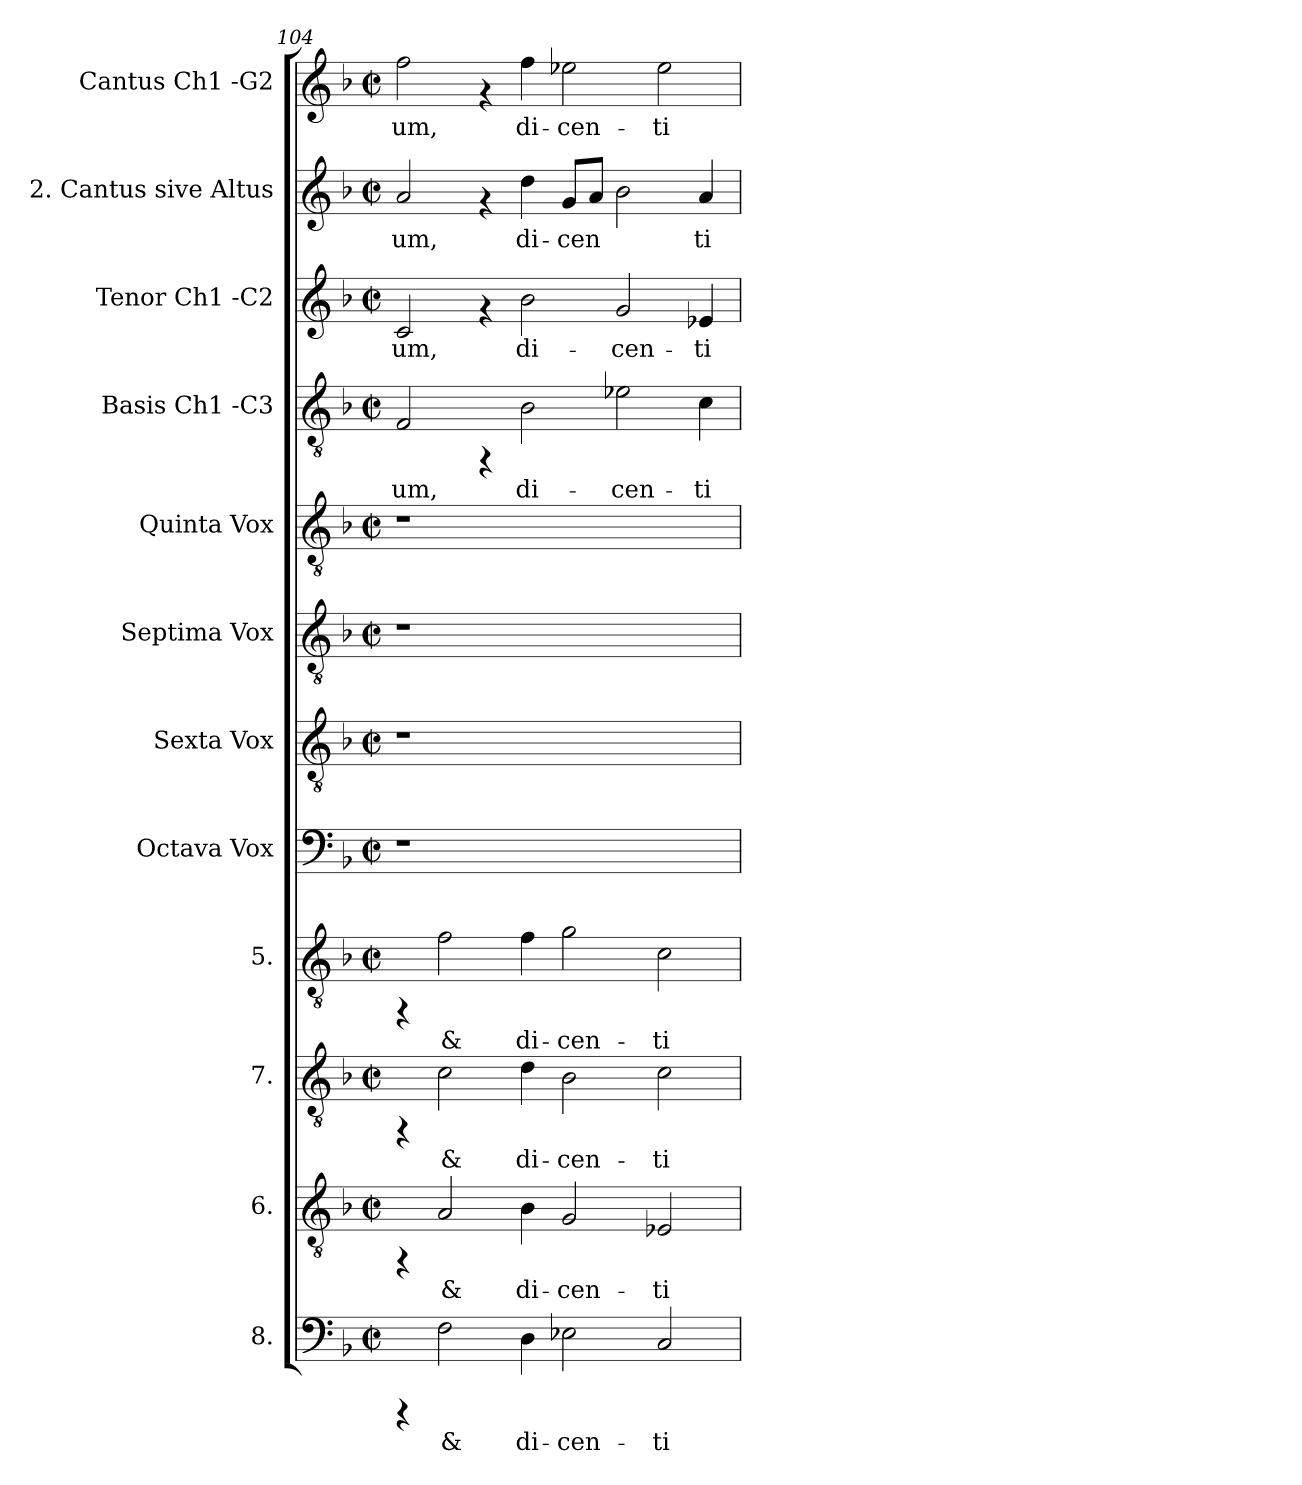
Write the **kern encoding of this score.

**kern	**text	**kern	**text	**kern	**text	**kern	**text	**kern	**kern	**kern	**kern	**kern	**text	**kern	**text	**kern	**text	**kern	**text
*part12	*part12	*part11	*part11	*part10	*part10	*part9	*part9	*part8	*part7	*part6	*part5	*part4	*part4	*part3	*part3	*part2	*part2	*part1	*part1
*staff12	*staff12	*staff11	*staff11	*staff10	*staff10	*staff9	*staff9	*staff8	*staff7	*staff6	*staff5	*staff4	*staff4	*staff3	*staff3	*staff2	*staff2	*staff1	*staff1
*I"8.	*	*I"6.	*	*I"7.	*	*I"5.	*	*I"Octava  Vox	*I"Sexta  Vox	*I"Septima  Vox	*I"Quinta  Vox	*I"Basis  Ch1 -C3	*	*I"Tenor  Ch1 -C2	*	*I"2. Cantus sive  Altus	*	*I"Cantus  Ch1 -G2	*
*	*	*	*	*	*	*	*	*	*	*	*	*I'B	*	*I'T	*	*I'A	*	*I'C	*
*clefF4	*	*clefGv2	*	*clefGv2	*	*clefGv2	*	*clefF4	*clefGv2	*clefGv2	*clefGv2	*clefGv2	*	*clefG2	*	*clefG2	*	*clefG2	*
*k[b-]	*	*k[b-]	*	*k[b-]	*	*k[b-]	*	*k[b-]	*k[b-]	*k[b-]	*k[b-]	*k[b-]	*	*k[b-]	*	*k[b-]	*	*k[b-]	*
*F:	*	*F:	*	*F:	*	*F:	*	*F:	*F:	*F:	*F:	*F:	*	*F:	*	*F:	*	*F:	*
*M2/2	*	*M2/2	*	*M2/2	*	*M2/2	*	*M2/2	*M2/2	*M2/2	*M2/2	*M2/2	*	*M2/2	*	*M2/2	*	*M2/2	*
*met(c|)	*	*met(c|)	*	*met(c|)	*	*met(c|)	*	*met(c|)	*met(c|)	*met(c|)	*met(c|)	*met(c|)	*	*met(c|)	*	*met(c|)	*	*met(c|)	*
=104	=104	=104	=104	=104	=104	=104	=104	=104	=104	=104	=104	=104	=104	=104	=104	=104	=104	=104	=104
!	!	!	!	!	!	!	!	!	!	!	!	!	!LO:LY:b:cj	!	!LO:LY:b:cj	!	!LO:LY:b:cj	!	!LO:LY:b:cj
4rCCC	.	4rFF	.	4rFF	.	4rFF	.	1r	1r	1r	1r	2F/	-um,	2c/	-um,	2a/	-um,	2ff\	-um,
!	!LO:LY:b:cj	!	!LO:LY:b:cj	!	!LO:LY:b:cj	!	!LO:LY:b:cj	!	!	!	!	!	!	!	!	!	!	!	!
2F\	&	2A/	&	2c\	&	2f\	&	.	.	.	.	.	.	.	.	.	.	.	.
.	.	.	.	.	.	.	.	.	.	.	.	4rFF	.	4rf	.	4rf	.	4rf	.
!	!LO:LY:b:cj	!	!LO:LY:b:cj	!	!LO:LY:b:cj	!	!LO:LY:b:cj	!	!	!	!	!	!LO:LY:b:cj	!	!LO:LY:b:cj	!	!LO:LY:b:cj	!	!LO:LY:b:cj
4D\	di-	4B-\	di-	4d\	di-	4f\	di-	.	.	.	.	2B-\	di-	2b-\	di-	4dd\	di-	4ff\	di-
!	!LO:LY:b:cj	!	!LO:LY:b:cj	!	!LO:LY:b:cj	!	!LO:LY:b:cj	!	!	!	!	!	!	!	!	!	!LO:LY:b:cj	!	!LO:LY:b:cj
2E-X\	-cen-	2G/	-cen-	2B-\	-cen-	2g\	-cen-	1ryy	1ryy	1ryy	1ryy	.	.	.	.	8g/L	-cen-	2ee-X\	-cen-
!	!	!	!	!	!	!	!	!	!	!	!	!	!	!	!	!	!LO:LY:b:cj	!	!
.	.	.	.	.	.	.	.	.	.	.	.	.	.	.	.	8a/J	--	.	.
!	!	!	!	!	!	!	!	!	!	!	!	!	!LO:LY:b:cj	!	!LO:LY:b:cj	!	!LO:LY:b:cj	!	!
.	.	.	.	.	.	.	.	.	.	.	.	2e-X\	-cen-	2g/	-cen-	2b-\	--	.	.
!	!LO:LY:b:cj	!	!LO:LY:b:cj	!	!LO:LY:b:cj	!	!LO:LY:b:cj	!	!	!	!	!	!	!	!	!	!	!	!LO:LY:b:cj
2C/	-ti-	2E-X/	-ti-	2c\	-ti-	2c\	-ti-	.	.	.	.	.	.	.	.	.	.	2ee-\	-ti-
!	!	!	!	!	!	!	!	!	!	!	!	!	!LO:LY:b:cj	!	!LO:LY:b:cj	!	!LO:LY:b:cj	!	!
.	.	.	.	.	.	.	.	.	.	.	.	4c\	-ti-	4e-X/	-ti-	4a/	-ti-	.	.
=	=	=	=	=	=	=	=	=	=	=	=	=	=	=	=	=	=	=	=
*-	*-	*-	*-	*-	*-	*-	*-	*-	*-	*-	*-	*-	*-	*-	*-	*-	*-	*-	*-
